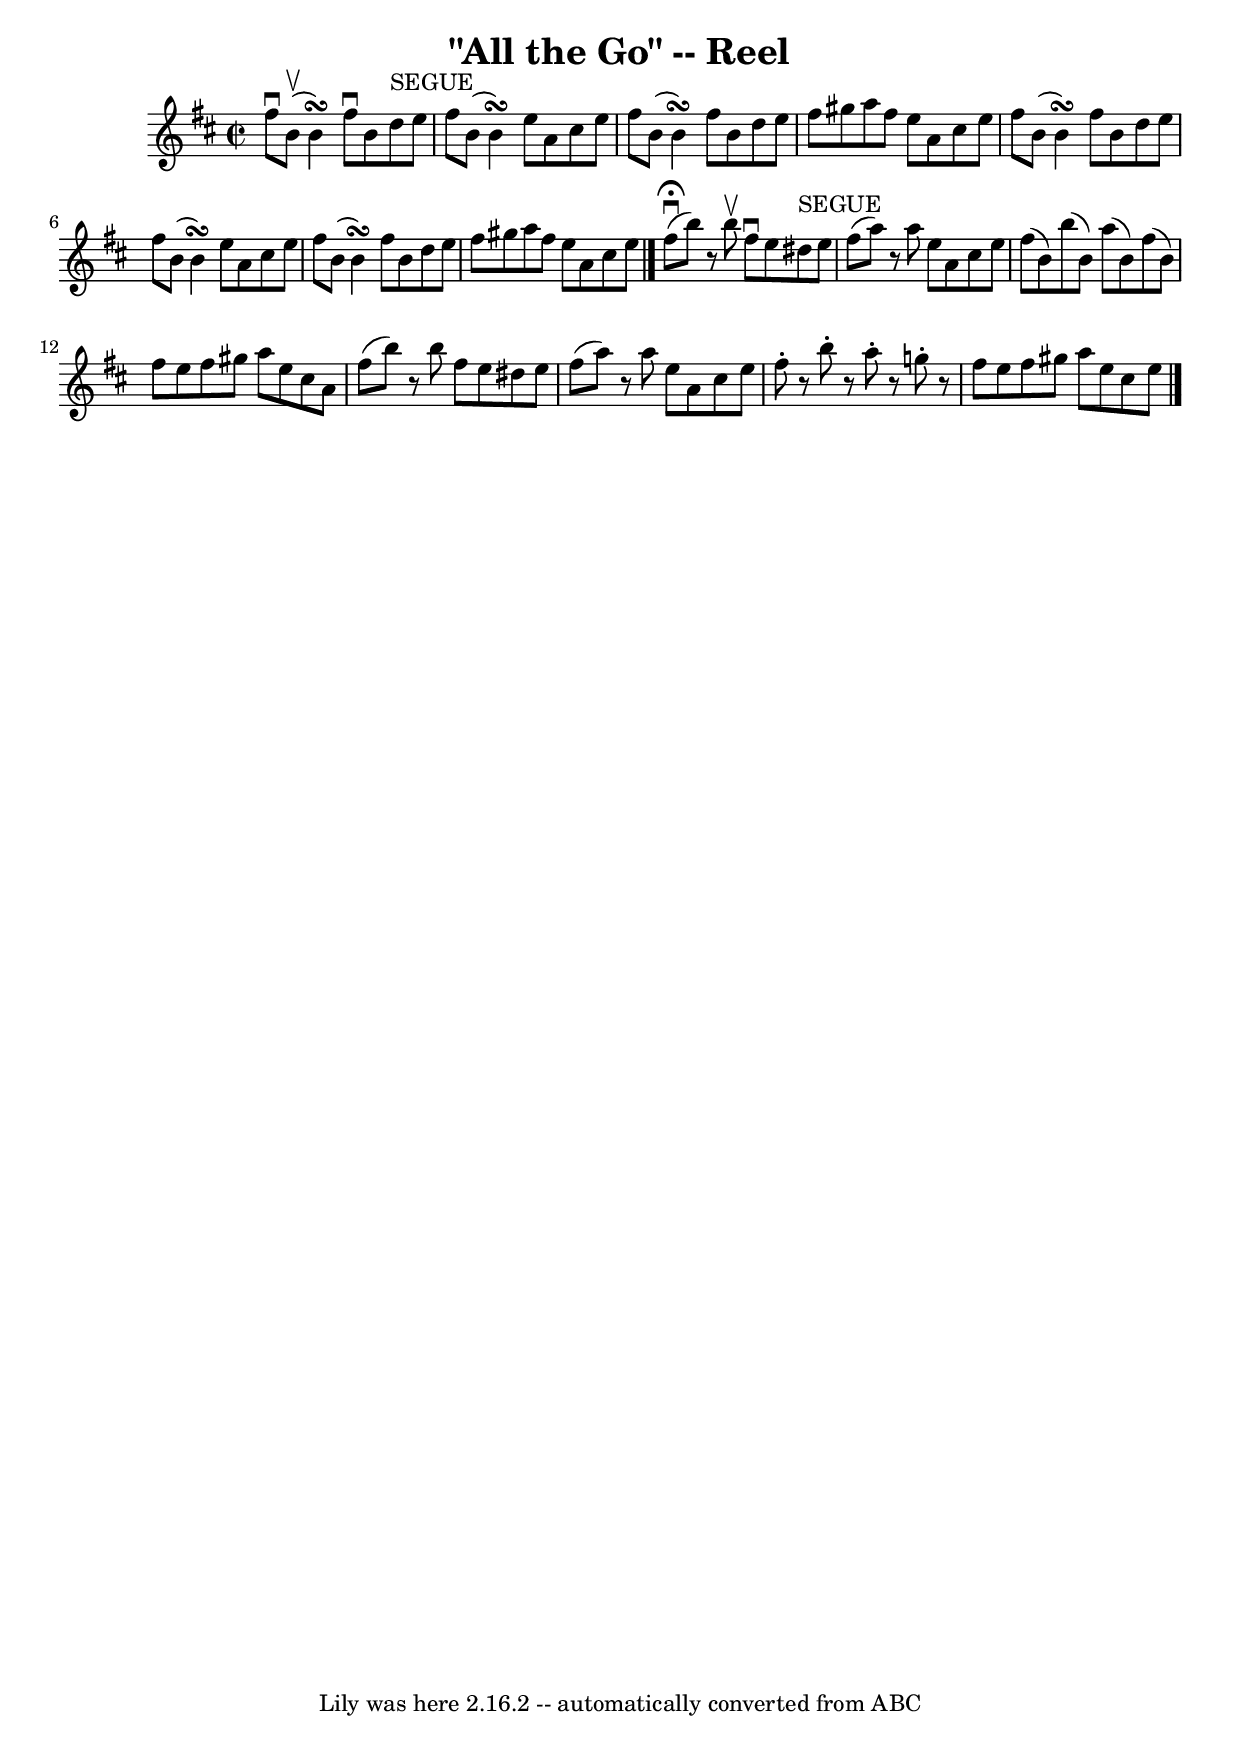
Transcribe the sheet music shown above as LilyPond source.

\version "2.7.40"
\include "Mammoth.ily"
\header {
	book = "Ryan's Mammoth Collection"
	crossRefNumber = "1"
	footnotes = "\\\\263"
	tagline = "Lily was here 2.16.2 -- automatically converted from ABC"
	title = "\"All the Go\" -- Reel"
}
voicedefault =  {
\set Score.defaultBarType = "empty"

\override Staff.TimeSignature #'style = #'C
 \time 2/2 \key b \minor fis''8^\downbow b'8^\upbow(b'4\turn)   
fis''8^\downbow b'8 d''8^"SEGUE" e''8    |
 fis''8 b'8 (
b'4\turn) e''8 a'8 cis''8 e''8    |
 fis''8 b'8 (
b'4\turn) fis''8 b'8 d''8 e''8    |
 fis''8 gis''8 
 a''8 fis''8 e''8 a'8 cis''8 e''8    |
 fis''8    
b'8 (b'4\turn) fis''8 b'8 d''8 e''8    |
 fis''8    
b'8 (b'4\turn) e''8 a'8 cis''8 e''8    |
 fis''8    
b'8 (b'4\turn) fis''8 b'8 d''8 e''8    |
 fis''8    
gis''8 a''8 fis''8 e''8 a'8 cis''8 e''8    \bar "|."     
fis''8^\fermata^\downbow(b''8)   r8 b''8^\upbow fis''8^\downbow   
e''8 dis''8^"SEGUE" e''8    |
 fis''8 (a''8)   r8 a''8    
e''8 a'8 cis''8 e''8    |
 fis''8 (b'8) b''8 (b'8  
-) a''8 (b'8) fis''8 (b'8)   |
 fis''8 e''8    
fis''8 gis''8 a''8 e''8 cis''8 a'8    |
 fis''8 (
b''8)   r8 b''8 fis''8 e''8 dis''8 e''8    |
 fis''8 (
 a''8)   r8 a''8 e''8 a'8 cis''8 e''8    |
 fis''8 -. 
  r8 b''8 -.   r8 a''8 -.   r8 g''!8 -.   r8   |
 fis''8 e''8    
fis''8 gis''8 a''8 e''8 cis''8 e''8          \bar "|."   
}

\score{
    <<

	\context Staff="default"
	{
	    \voicedefault 
	}

    >>
	\layout {
	}
	\midi {}
}
